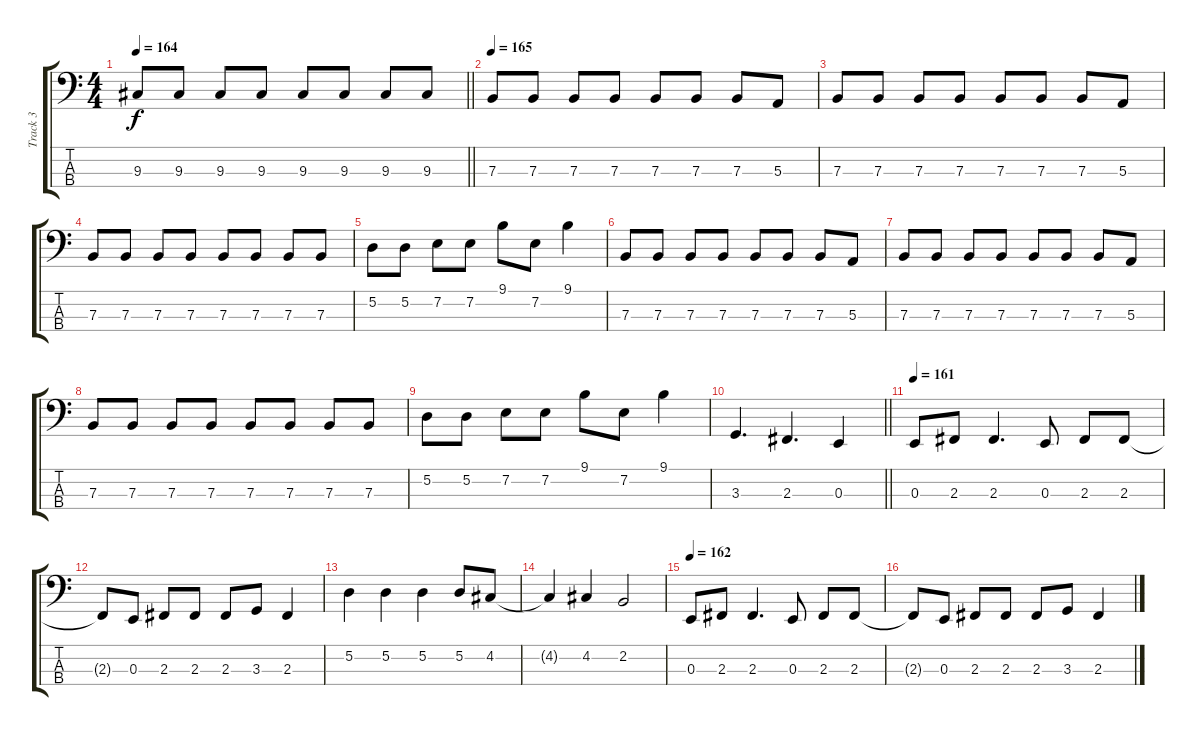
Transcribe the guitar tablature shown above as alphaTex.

\track ("Track 3" "Track 3") {instrument electricbasspick}
\staff {score tabs}
\tuning (D2 A1 E1 B0) {hide}
\ts (4 4)
\tempo 164
\clef f4
\barLineRight lightlight
\ks c
9.3.8{dy f} 9.3.8 9.3.8 9.3.8 9.3.8 9.3.8 9.3.8 9.3.8 |
\section ("" "")
\tempo 165
7.3.8 7.3.8 7.3.8 7.3.8 7.3.8 7.3.8 7.3.8 5.3.8 |
7.3.8 7.3.8 7.3.8 7.3.8 7.3.8 7.3.8 7.3.8 5.3.8 |
7.3.8 7.3.8 7.3.8 7.3.8 7.3.8 7.3.8 7.3.8 7.3.8 |
5.2.8 5.2.8 7.2.8 7.2.8 9.1.8 7.2.8 9.1.4 |
7.3.8 7.3.8 7.3.8 7.3.8 7.3.8 7.3.8 7.3.8 5.3.8 |
7.3.8 7.3.8 7.3.8 7.3.8 7.3.8 7.3.8 7.3.8 5.3.8 |
7.3.8 7.3.8 7.3.8 7.3.8 7.3.8 7.3.8 7.3.8 7.3.8 |
5.2.8 5.2.8 7.2.8 7.2.8 9.1.8 7.2.8 9.1.4 |
\barLineRight lightlight
3.3.4{d} 2.3.4{d} 0.3.4 |
\section ("" "")
\tempo 161
0.3.8 2.3.8 2.3.4{d} 0.3.8 2.3.8 2.3.8 |
2.3{t}.8 0.3.8 2.3.8 2.3.8 2.3.8 3.3.8 2.3.4 |
5.2.4 5.2.4 5.2.4 5.2.8 4.2.8 |
4.2{t}.4 4.2.4 2.2.2 |
\tempo 162
0.3.8 2.3.8 2.3.4{d} 0.3.8 2.3.8 2.3.8 |
2.3{t}.8 0.3.8 2.3.8 2.3.8 2.3.8 3.3.8 2.3.4
